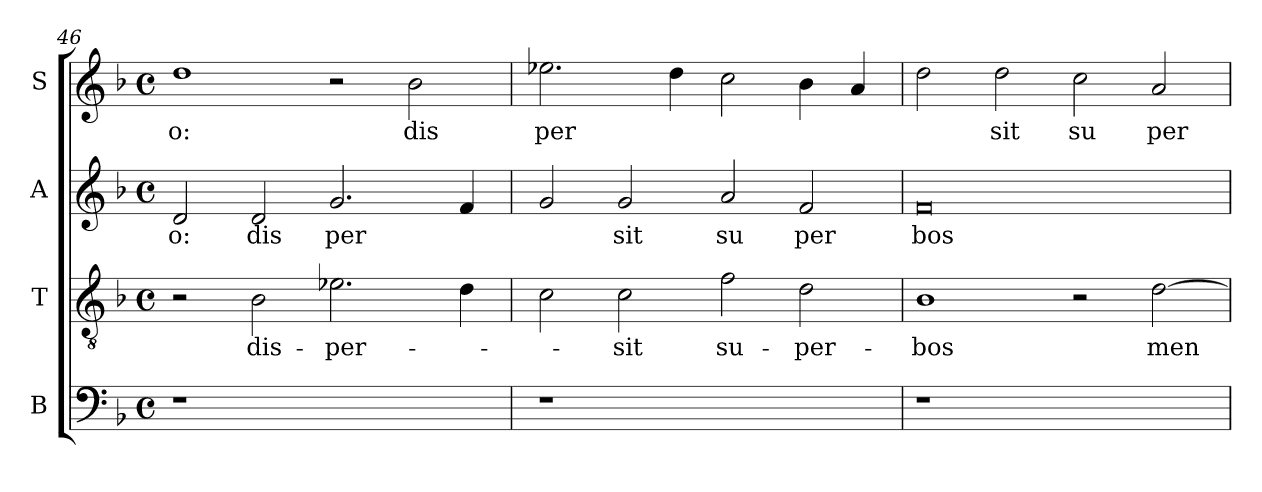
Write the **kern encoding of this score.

**kern	**kern	**text	**kern	**text	**kern	**text
*part4	*part3	*part3	*part2	*part2	*part1	*part1
*staff4	*staff3	*staff3	*staff2	*staff2	*staff1	*staff1
*I"B	*I"T	*	*I"A	*	*I"S	*
*I'B	*I'T	*	*I'A	*	*I'S	*
*clefF4	*clefGv2	*	*clefG2	*	*clefG2	*
*k[b-]	*k[b-]	*	*k[b-]	*	*k[b-]	*
*F:	*F:	*	*F:	*	*F:	*
*M4/4	*M4/4	*	*M4/4	*	*M4/4	*
*met(c)	*met(c)	*	*met(c)	*	*met(c)	*
=46	=46	=46	=46	=46	=46	=46
!	!	!	!	!LO:LY:b:cj	!	!LO:LY:b:cj
1r	2r	.	2d/	o:	1dd	o:
!	!	!LO:LY:b:cj	!	!LO:LY:b:cj	!	!
.	2B-\	dis-	2d/	dis	.	.
!	!	!LO:LY:b	!	!LO:LY:b	!	!
1ryy	2.e-X\	-per-	2.g/	per	2r	.
!	!	!	!	!	!	!LO:LY:b:cj
.	.	.	.	.	2b-\	dis
.	4d\	.	4f/	.	.	.
=47	=47	=47	=47	=47	=47	=47
!	!	!	!	!	!	!LO:LY:b
1r	2c\	.	2g/	.	2.ee-X\	per
!	!	!LO:LY:b:cj	!	!LO:LY:b:cj	!	!
.	2c\	-sit	2g/	sit	.	.
.	.	.	.	.	4dd\	.
!	!	!LO:LY:b:cj	!	!LO:LY:b:cj	!	!
1ryy	2f\	su-	2a/	su	2cc\	.
!	!	!LO:LY:b:cj	!	!LO:LY:b:cj	!	!
.	2d\	-per-	2f/	per	4b-\	.
.	.	.	.	.	4a/	.
=48	=48	=48	=48	=48	=48	=48
!	!	!LO:LY:b:cj	!	!LO:LY:b:cj	!	!
1r	1B-	-bos	0f	bos	2dd\	.
!	!	!	!	!	!	!LO:LY:b:cj
.	.	.	.	.	2dd\	sit
!	!	!	!	!	!	!LO:LY:b:cj
1ryy	2r	.	.	.	2cc\	su
!	!	!LO:LY:b	!	!	!	!LO:LY:b:cj
.	[>2d\	men-	.	.	2a/	per
=	=	=	=	=	=	=
*-	*-	*-	*-	*-	*-	*-
